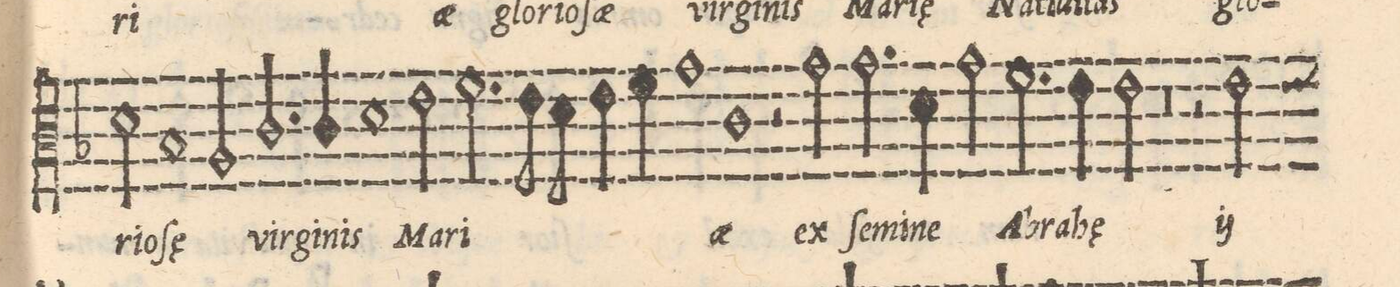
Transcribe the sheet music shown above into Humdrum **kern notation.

**kern	**text
*I"TENOR	*
*clefC3	*
*k[b-]	*
*met(C|)	*
*M2/1	*
2d\	-ri-
1B-	-o-
2A/	-ſę
=21-	=21-
2.c/	vir-
4c/	-gi-
1d	-nis
=22-	=22-
2e\	Ma-
2.f\	-ri-
8e\	.
8d\	.
4e\	.
4f\	.
=23-	=23-
1g	.
1c	-ae
=24-	=24-
2r	.
2g\	ex
2.g\	ſe-
4d\	-mi-
=25-	=25-
2g\	-ne
2.f\	A-
4e\	-bra-
2e\	-hę
=26-	=26-
0r	.
=27-	=27-
2r	.
*	*ij
2e\	ex
*custos:e	*
*-	*-
